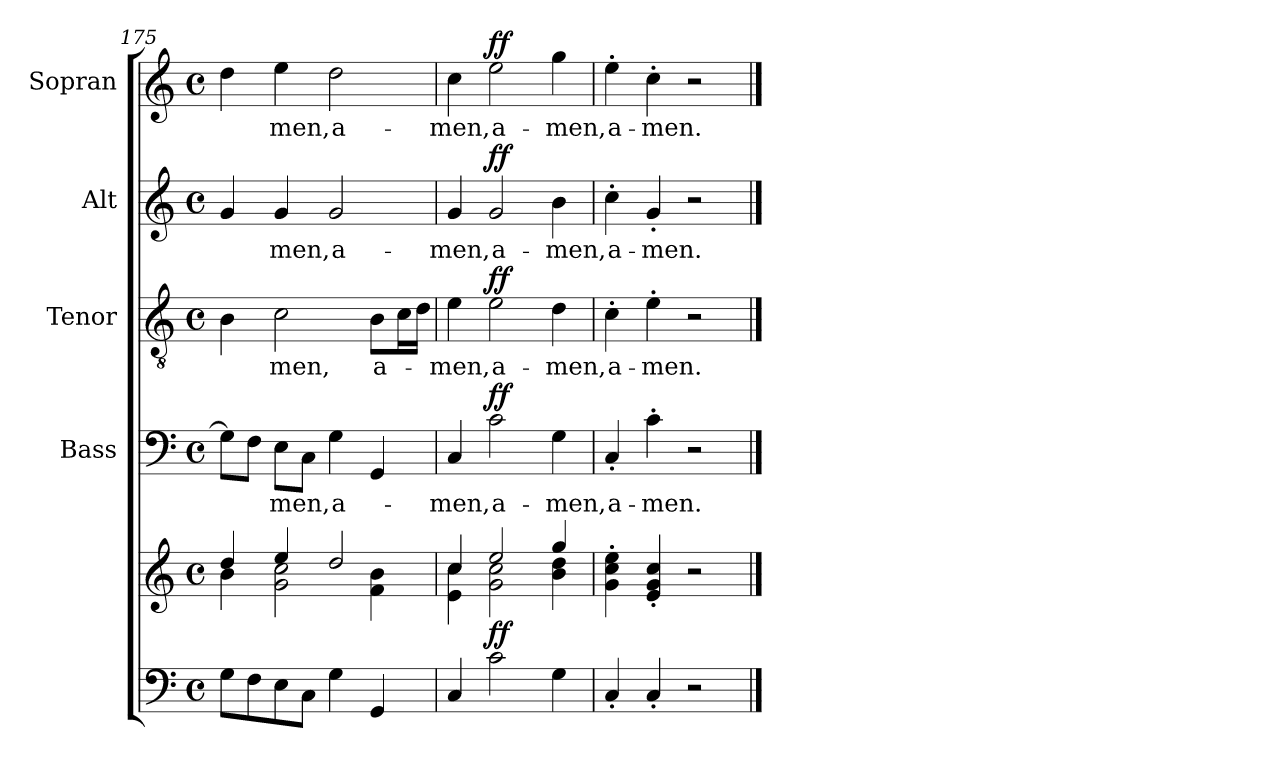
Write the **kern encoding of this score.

**kern	**kern	**dynam	**kern	**text	**dynam	**kern	**text	**dynam	**kern	**text	**dynam	**kern	**text	**dynam
*part5	*part5	*part5	*part4	*part4	*part4	*part3	*part3	*part3	*part2	*part2	*part2	*part1	*part1	*part1
*staff6	*staff5	*staff5/6	*staff4	*staff4	*staff4	*staff3	*staff3	*staff3	*staff2	*staff2	*staff2	*staff1	*staff1	*staff1
*	*	*	*I"Bass	*	*	*I"Tenor	*	*	*I"Alt	*	*	*I"Sopran	*	*
*	*	*	*I'B.	*	*	*I'T.	*	*	*I'A.	*	*	*I'S.	*	*
*clefF4	*clefG2	*	*clefF4	*	*	*clefGv2	*	*	*clefG2	*	*	*clefG2	*	*
*k[]	*k[]	*	*k[]	*	*	*k[]	*	*	*k[]	*	*	*k[]	*	*
*C:	*C:	*	*C:	*	*	*C:	*	*	*C:	*	*	*C:	*	*
*M4/4	*M4/4	*	*M4/4	*	*	*M4/4	*	*	*M4/4	*	*	*M4/4	*	*
*met(c)	*met(c)	*	*met(c)	*	*	*met(c)	*	*	*met(c)	*	*	*met(c)	*	*
=175	=175	=175	=175	=175	=175	=175	=175	=175	=175	=175	=175	=175	=175	=175
*	*^	*	*	*	*	*	*	*	*	*	*	*	*	*
8G\L	4dd/	4b\	.	8G\L]	.	.	4B\	.	.	4g/	.	.	4dd\	.	.
8F\	.	.	.	8F\J	.	.	.	.	.	.	.	.	.	.	.
!	!	!	!	!	!LO:LY:b	!	!	!LO:LY:b	!	!	!LO:LY:b	!	!	!LO:LY:b	!
8E\	4ee/	2g\ 2cc\	.	8E\L	-men,	.	2c\	-men,	.	4g/	-men,	.	4ee\	-men,	.
8C\J	.	.	.	8C\J	.	.	.	.	.	.	.	.	.	.	.
!	!	!	!	!	!LO:LY:b	!	!	!	!	!	!LO:LY:b	!	!	!LO:LY:b	!
4G\	2dd/	.	.	4G\	a-	.	.	.	.	2g/	a-	.	2dd\	a-	.
!	!	!	!	!	!	!	!	!LO:LY:b	!	!	!	!	!	!	!
4GG/	.	4f\ 4b\	.	4GG/	.	.	8B\L	a-	.	.	.	.	.	.	.
.	.	.	.	.	.	.	16c\L	.	.	.	.	.	.	.	.
.	.	.	.	.	.	.	16d\JJ	.	.	.	.	.	.	.	.
=176	=176	=176	=176	=176	=176	=176	=176	=176	=176	=176	=176	=176	=176	=176	=176
!	!	!	!	!	!LO:LY:b	!	!	!LO:LY:b	!	!	!LO:LY:b	!	!	!LO:LY:b	!
4C/	4cc/	4e\ 4cc\	.	4C/	-men,	.	4e\	-men,	.	4g/	-men,	.	4cc\	-men,	.
!	!	!	!LO:DY:b	!	!LO:LY:b	!LO:DY:a	!	!LO:LY:b	!LO:DY:a	!	!LO:LY:b	!LO:DY:a	!	!LO:LY:b	!LO:DY:a
2c\	2ee/	2g\ 2cc\	ff	2c\	a-	ff	2e\	a-	ff	2g/	a-	ff	2ee\	a-	ff
!	!	!	!	!	!LO:LY:b	!	!	!LO:LY:b	!	!	!LO:LY:b	!	!	!LO:LY:b	!
4G\	4gg/	4b\ 4dd\	.	4G\	-men,	.	4d\	-men,	.	4b\	-men,	.	4gg\	-men,	.
=177	=177	=177	=177	=177	=177	=177	=177	=177	=177	=177	=177	=177	=177	=177	=177
!	!	!	!	!	!LO:LY:b	!	!	!LO:LY:b	!	!	!LO:LY:b	!	!	!LO:LY:b	!
*	*v	*v	*	*	*	*	*	*	*	*	*	*	*	*	*
4C'</	4g\'> 4cc\'> 4ee\'>	.	4C'</	a-	.	4c'>\	a-	.	4cc'>\	a-	.	4ee'>\	a-	.
!	!	!	!	!LO:LY:b	!	!	!LO:LY:b	!	!	!LO:LY:b	!	!	!LO:LY:b	!
4C'</	4e/'< 4g/'< 4cc/'<	.	4c'>\	-men.	.	4e'>\	-men.	.	4g'</	-men.	.	4cc'>\	-men.	.
2r	2r	.	2r	.	.	2r	.	.	2r	.	.	2r	.	.
==	==	==	==	==	==	==	==	==	==	==	==	==	==	==
*-	*-	*-	*-	*-	*-	*-	*-	*-	*-	*-	*-	*-	*-	*-
